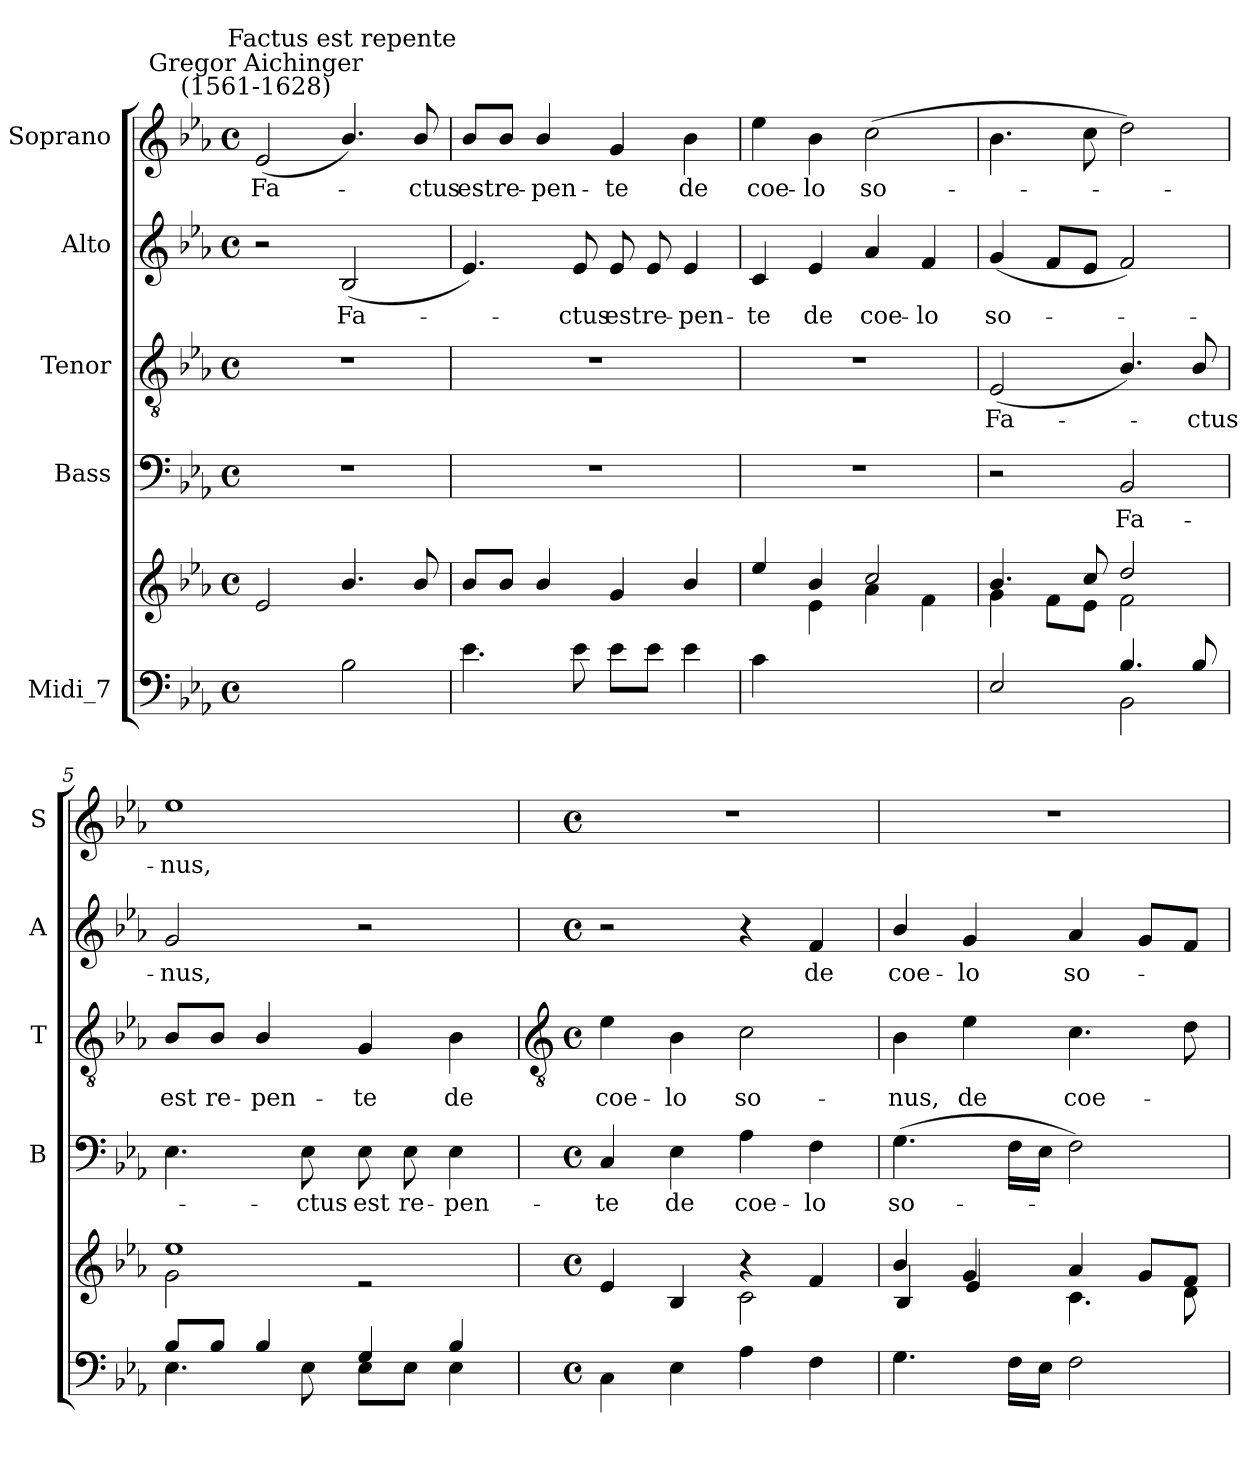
**kern	**kern	**kern	**text	**kern	**text	**kern	**text	**kern	**text
*part5	*part5	*part4	*part4	*part3	*part3	*part2	*part2	*part1	*part1
*staff6	*staff5	*staff4	*staff4	*staff3	*staff3	*staff2	*staff2	*staff1	*staff1
*I"Midi_7	*	*I"Bass	*	*I"Tenor	*	*I"Alto	*	*I"Soprano	*
*	*	*I'B	*	*I'T	*	*I'A	*	*I'S	*
*clefF4	*clefG2	*clefF4	*	*clefGv2	*	*clefG2	*	*clefG2	*
*k[b-e-a-]	*k[b-e-a-]	*k[b-e-a-]	*	*k[b-e-a-]	*	*k[b-e-a-]	*	*k[b-e-a-]	*
*E-:	*E-:	*E-:	*	*E-:	*	*E-:	*	*E-:	*
*M4/4	*M4/4	*M4/4	*	*M4/4	*	*M4/4	*	*M4/4	*
*met(c)	*met(c)	*met(c)	*	*met(c)	*	*met(c)	*	*met(c)	*
=1	=1	=1	=1	=1	=1	=1	=1	=1	=1
*^	*^	*	*	*	*	*	*	*	*
*	*^	*	*	*	*	*	*	*	*	*	*
!	!	!	!	!	!	!	!	!	!	!	!LO:TX:a:cj:t=Gregor Aichinger\n(1561-1628)	!
!	!	!	!	!	!	!	!	!	!	!	!	!LO:LY:b
2ryy	1ryy	1ryy	2e-/	2ryy	1r	.	1r	.	2r	.	(2e-	Fa-
!	!	!	!	!	!	!	!	!	!	!	!LO:TX:a:cj:t=Factus est repente	!
!	!	!	!	!	!	!	!	!	!	!LO:LY:b	!	!
2B-\	.	.	4.b-/	2ryy	.	.	.	.	(<2B-	Fa-	4.b-/)	.
!	!	!	!	!	!	!	!	!	!	!	!	!LO:LY:b
.	.	.	8b-/	.	.	.	.	.	.	.	8b-/	ctus
*	*	*	*v	*v	*	*	*	*	*	*	*	*
=2	=2	=2	=2	=2	=2	=2	=2	=2	=2	=2	=2
!	!	!	!	!	!	!	!	!	!	!	!LO:LY:b
4.e-\	1ryy	1ryy	8b-/L	1r	.	1r	.	4.e-)	.	8b-/L	est
!	!	!	!	!	!	!	!	!	!	!	!LO:LY:b
.	.	.	8b-/J	.	.	.	.	.	.	8b-/J	re-
!	!	!	!	!	!	!	!	!	!	!	!LO:LY:b
.	.	.	4b-/	.	.	.	.	.	.	4b-/	-pen-
!	!	!	!	!	!	!	!	!	!LO:LY:b	!	!
8e-\	.	.	.	.	.	.	.	8e-	ctus	.	.
!	!	!	!	!	!	!	!	!	!LO:LY:b	!	!LO:LY:b
8e-\L	.	.	4g/	.	.	.	.	8e-	est	4g	-te
!	!	!	!	!	!	!	!	!	!LO:LY:b	!	!
8e-\J	.	.	.	.	.	.	.	8e-	re-	.	.
!	!	!	!	!	!	!	!	!	!LO:LY:b	!	!LO:LY:b
4e-\	.	.	4b-/	.	.	.	.	4e-	-pen-	4b-	de
=3	=3	=3	=3	=3	=3	=3	=3	=3	=3	=3	=3
*	*	*	*^	*	*	*	*	*	*	*	*
!	!	!	!	!	!	!	!	!	!	!LO:LY:b	!	!LO:LY:b
4c\	1ryy	1ryy	4ee-/	4ryy	1r	.	1r	.	4c	-te	4ee-	coe-
!	!	!	!	!	!	!	!	!	!	!LO:LY:b	!	!LO:LY:b
2.ryy	.	.	4b-/	4e-\	.	.	.	.	4e-	de	4b-	-lo
!	!	!	!	!	!	!	!	!	!	!LO:LY:b	!	!LO:LY:b
.	.	.	2cc/	4a-\	.	.	.	.	4a-	coe-	(>2cc	so-
!	!	!	!	!	!	!	!	!	!	!LO:LY:b	!	!
.	.	.	.	4f\	.	.	.	.	4f	-lo	.	.
*	*v	*v	*	*	*	*	*	*	*	*	*	*
=4	=4	=4	=4	=4	=4	=4	=4	=4	=4	=4	=4
!	!	!	!	!	!	!	!LO:LY:b	!	!LO:LY:b	!	!
2E-/	2ryy	4.b-/	4g\	2r	.	(<2E-	Fa-	(<4g	so-	4.b-	.
.	.	.	8f\L	.	.	.	.	8fL	.	.	.
.	.	8cc/	8e-\J	.	.	.	.	8e-J	.	8cc	.
!	!	!	!	!	!LO:LY:b	!	!	!	!	!	!
4.B-/	2BB-\	2dd/	2f\	2BB-	Fa-	4.B-/)	.	2f)	.	2dd)	.
!	!	!	!	!	!	!	!LO:LY:b	!	!	!	!
8B-/	.	.	.	.	.	8B-/	ctus	.	.	.	.
=5	=5	=5	=5	=5	=5	=5	=5	=5	=5	=5	=5
!	!	!	!	!	!	!	!LO:LY:b	!	!LO:LY:b	!	!LO:LY:b
8B-/L	4.E-\	1ee-/	2g\	4.E-	.	8B-/L	est	2g	nus,	1ee-	nus,
!	!	!	!	!	!	!	!LO:LY:b	!	!	!	!
8B-/J	.	.	.	.	.	8B-/J	re-	.	.	.	.
!	!	!	!	!	!	!	!LO:LY:b	!	!	!	!
4B-/	.	.	.	.	.	4B-/	-pen-	.	.	.	.
!	!	!	!	!	!LO:LY:b	!	!	!	!	!	!
.	8E-\	.	.	8E-	ctus	.	.	.	.	.	.
!	!	!	!	!	!LO:LY:b	!	!LO:LY:b	!	!	!	!
4G/	8E-\L	.	2r	8E-	est	4G	-te	2r	.	.	.
!	!	!	!	!	!LO:LY:b	!	!	!	!	!	!
.	8E-\J	.	.	8E-	re-	.	.	.	.	.	.
!	!	!	!	!	!LO:LY:b	!	!LO:LY:b	!	!	!	!
4B-/	4E-\	.	.	4E-	-pen-	4B-	de	.	.	.	.
*v	*v	*	*	*	*	*	*	*	*	*	*
*	*v	*v	*	*	*	*	*	*	*	*
!!LO:LB:g=z
=6	=6	=6	=6	=6	=6	=6	=6	=6	=6
*	*	*	*	*clefGv2	*	*	*	*	*
*M4/4	*M4/4	*M4/4	*	*M4/4	*	*M4/4	*	*M4/4	*
*met(c)	*met(c)	*met(c)	*	*met(c)	*	*met(c)	*	*met(c)	*
*^	*^	*	*	*	*	*	*	*	*
*	*	*	*^	*	*	*	*	*	*	*	*
!	!	!	!	!	!	!LO:LY:b	!	!LO:LY:b	!	!	!	!
*v	*v	*	*	*	*	*	*	*	*	*	*	*
4C\	1ryy	2ryy	4e-/	4C	-te	4e-	coe-	2r	.	1r	.
!	!	!	!	!	!LO:LY:b	!	!LO:LY:b	!	!	!	!
4E-\	.	.	4B-/	4E-	de	4B-	-lo	.	.	.	.
!	!	!	!	!	!LO:LY:b	!	!LO:LY:b	!	!	!	!
4A-\	.	4r	2c\	4A-	coe-	2c	so-	4r	.	.	.
!	!	!	!	!	!LO:LY:b	!	!	!	!LO:LY:b	!	!
4F\	.	4f/	.	4F	-lo	.	.	4f	de	.	.
=7	=7	=7	=7	=7	=7	=7	=7	=7	=7	=7	=7
!	!	!	!	!	!LO:LY:b	!	!LO:LY:b	!	!LO:LY:b	!	!
4.G\	1ryy	4b-/	4B-/	(>4.G	so-	4B-	-nus,	4b-/	coe-	1r	.
!	!	!	!	!	!	!	!LO:LY:b	!	!LO:LY:b	!	!
.	.	4g/	4e-/	.	.	4e-	de	4g	-lo	.	.
16F\LL	.	.	.	16FLL	.	.	.	.	.	.	.
16E-\JJ	.	.	.	16E-JJ	.	.	.	.	.	.	.
!	!	!	!	!	!	!	!LO:LY:b	!	!LO:LY:b	!	!
2F\	.	4a-/	4.c\	2F)	.	4.c	coe-	4a-	so-	.	.
.	.	8g/L	.	.	.	.	.	8gL	.	.	.
.	.	8f/J	8d\	.	.	8d	.	8fJ	.	.	.
*	*v	*v	*v	*	*	*	*	*	*	*	*
=	=	=	=	=	=	=	=	=	=
*-	*-	*-	*-	*-	*-	*-	*-	*-	*-
